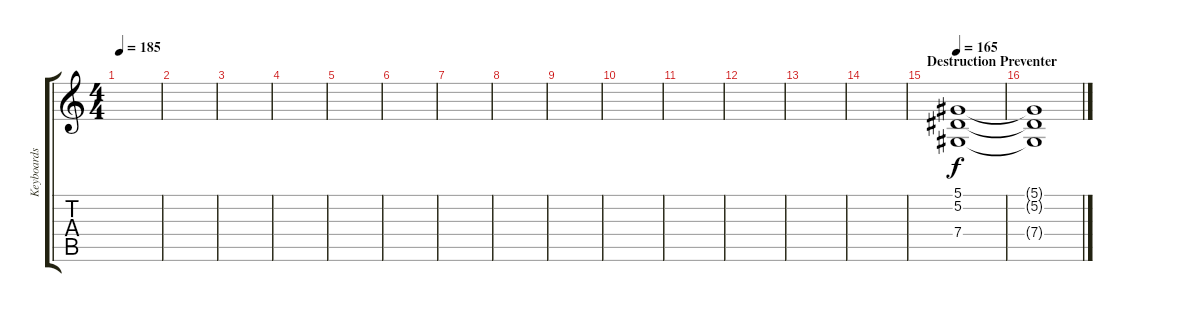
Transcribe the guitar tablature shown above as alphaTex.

\track ("Keyboards" "Keyboards") {instrument harpsichord}
\staff {score tabs}
\tuning (Eb4 Bb3 Gb3 Db3 Ab2 Eb2) {hide}
\ts (4 4)
\tempo 185
\clef g2
\ks c
|
|
|
|
|
|
|
|
|
|
|
|
|
|
\section ("" "Destruction Preventer")
\tempo 165
(5.1 5.2 7.4).1{volume 12 balance 8 instrument stringensemble1} |
(5.1{t} 5.2{t} 7.4{t}).1
